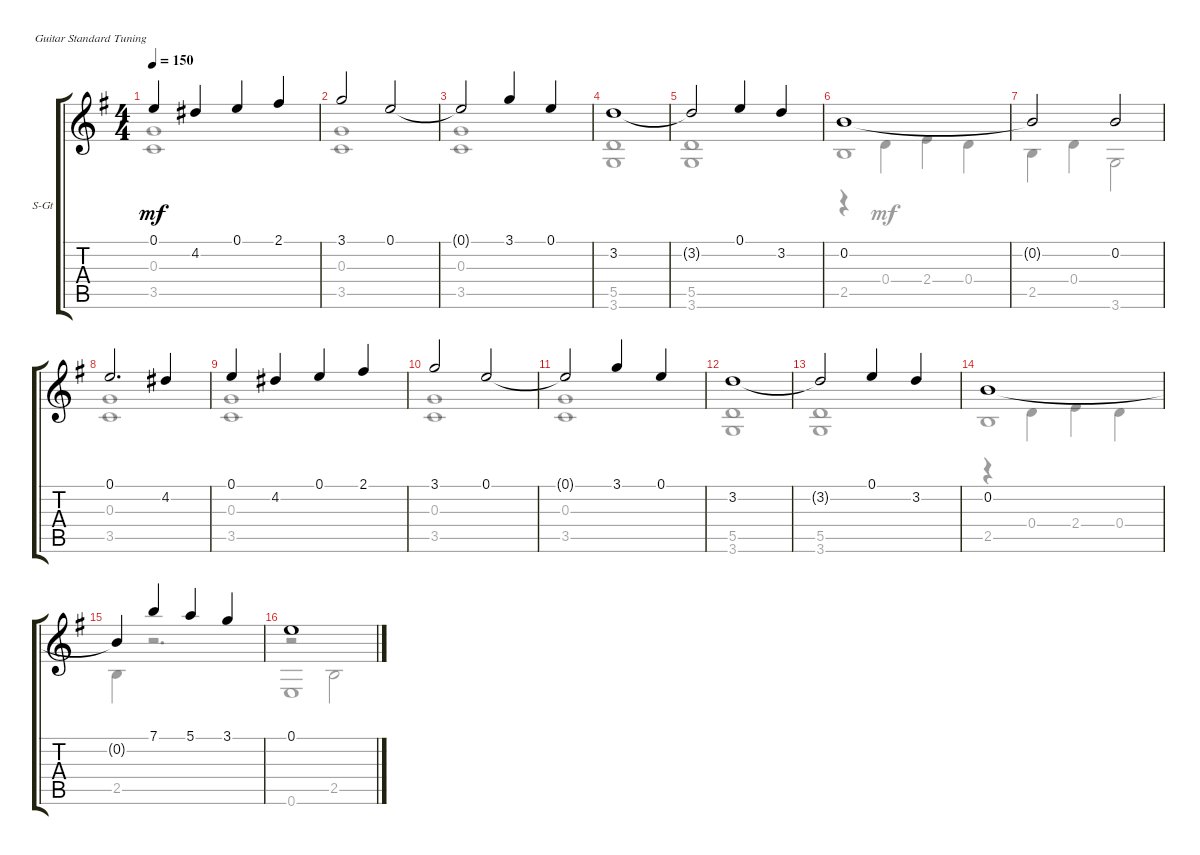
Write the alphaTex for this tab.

\defaultSystemsLayout 4
\bracketExtendMode groupsimilarinstruments
\firstSystemTrackNameOrientation horizontal
\otherSystemsTrackNameOrientation horizontal
\track ("Steel Guitar" "S-Gt") {instrument acousticguitarsteel}
\staff {score tabs}
\tuning (E4 B3 G3 D3 A2 E2)
\voice
\ts (4 4)
\tempo 150
\clef g2
\ks eminor
0.1.4{dy mf} 4.2.4 0.1.4 2.1.4 |
3.1.2 0.1.2 |
0.1{t}.2 3.1.4 0.1.4 |
3.2.1 |
3.2{t}.2 0.1.4 3.2.4 |
0.2.1 |
0.2{t}.2 0.2.2 |
0.1.2{d} 4.2.4 |
0.1.4 4.2.4 0.1.4 2.1.4 |
3.1.2 0.1.2 |
0.1{t}.2 3.1.4 0.1.4 |
3.2.1 |
3.2{t}.2 0.1.4 3.2.4 |
0.2.1 |
0.2{t}.4 7.1.4 5.1.4 3.1.4 |
0.1.1
\voice
\clef g2
\ottava regular
\simile none
\ks eminor
(3.5 0.3).1{dy mf} |
(3.5 0.3).1 |
(3.5 0.3).1 |
(3.6 5.5).1 |
(3.6 5.5).1 |
2.5.1 |
2.5.4 0.4.4 3.6.2 |
(3.5 0.3).1 |
(3.5 0.3).1 |
(3.5 0.3).1 |
(3.5 0.3).1 |
(3.6 5.5).1 |
(3.6 5.5).1 |
2.5.1 |
2.5.4 r.2{d} |
0.6.1
\voice
\clef g2
\ottava regular
\simile none
\ks eminor
|
|
|
|
|
r.4 0.4.4 2.4.4 0.4.4 |
|
|
|
|
|
|
|
r.4 0.4.4 2.4.4 0.4.4 |
|
r.2 2.5.2
